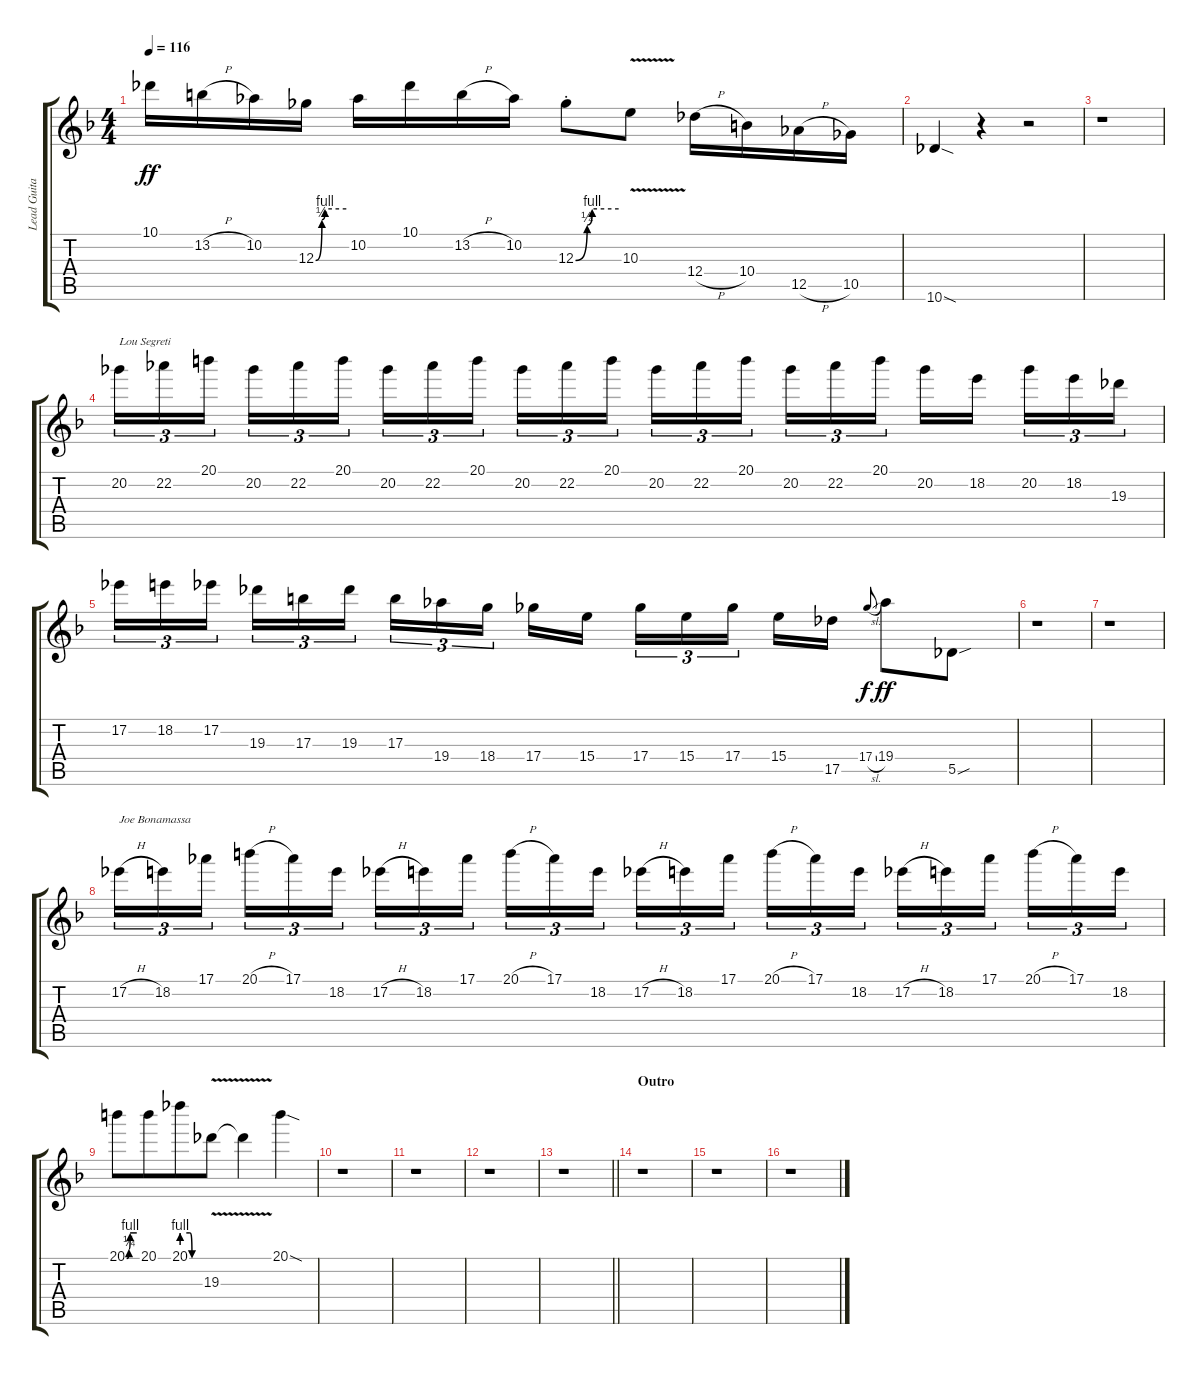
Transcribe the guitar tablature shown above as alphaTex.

\track ("Lead Guitar/Organ" "Lead Guita") {instrument electricguitarjazz}
\staff {score tabs}
\tuning (Eb4 Bb3 Gb3 Db3 Ab2 Eb2) {hide}
\ts (4 4)
\tempo 116
\clef g2
\ks f
10.1.16{dy ff} 13.2{h}.16 10.2.16 12.3{be (custom 0 0 12 2 18 4 60 4)}.16 10.2.16 10.1.16 13.2{h}.16 10.2.16 12.3{be (custom 0 0 16 1 23 4 60 4) st}.8 10.3{v}.8 12.4{h}.16 10.4.16 12.5{h}.16 10.5.16 |
10.6{sod}.4 r.4 r.2 |
r.1 |
20.2.16{tu (3 2) txt "Lou Segreti" volume 16 instrument drawbarorgan} 22.2.16{tu (3 2)} 20.1.16{tu (3 2) beam splitsecondary} 20.2.16{tu (3 2)} 22.2.16{tu (3 2)} 20.1.16{tu (3 2)} 20.2.16{tu (3 2)} 22.2.16{tu (3 2)} 20.1.16{tu (3 2) beam splitsecondary} 20.2.16{tu (3 2)} 22.2.16{tu (3 2)} 20.1.16{tu (3 2)} 20.2.16{tu (3 2)} 22.2.16{tu (3 2)} 20.1.16{tu (3 2) beam splitsecondary} 20.2.16{tu (3 2)} 22.2.16{tu (3 2)} 20.1.16{tu (3 2)} 20.2.16 18.2.16{beam splitsecondary} 20.2.16{tu (3 2)} 18.2.16{tu (3 2)} 19.3.16{tu (3 2)} |
17.2.16{tu (3 2)} 18.2.16{tu (3 2)} 17.2.16{tu (3 2) beam splitsecondary} 19.3.16{tu (3 2)} 17.3.16{tu (3 2)} 19.3.16{tu (3 2)} 17.3.16{tu (3 2)} 19.4.16{tu (3 2)} 18.4.16{tu (3 2) beam splitsecondary} 17.4.16 15.4.16 17.4.16{tu (3 2)} 15.4.16{tu (3 2)} 17.4.16{tu (3 2) beam splitsecondary} 15.4.16 17.5.16 17.4{sl}.8{gr onbeat dy f} 19.4.8{dy ff} 5.5{sou}.8 |
r.1 |
r.1 |
17.2{h}.16{tu (3 2) txt "Joe Bonamassa" instrument electricguitarjazz} 18.2.16{tu (3 2)} 17.1.16{tu (3 2) beam splitsecondary} 20.1{h}.16{tu (3 2)} 17.1.16{tu (3 2)} 18.2.16{tu (3 2)} 17.2{h}.16{tu (3 2)} 18.2.16{tu (3 2)} 17.1.16{tu (3 2) beam splitsecondary} 20.1{h}.16{tu (3 2)} 17.1.16{tu (3 2)} 18.2.16{tu (3 2)} 17.2{h}.16{tu (3 2)} 18.2.16{tu (3 2)} 17.1.16{tu (3 2) beam splitsecondary} 20.1{h}.16{tu (3 2)} 17.1.16{tu (3 2)} 18.2.16{tu (3 2)} 17.2{h}.16{tu (3 2)} 18.2.16{tu (3 2)} 17.1.16{tu (3 2) beam splitsecondary} 20.1{h}.16{tu (3 2)} 17.1.16{tu (3 2)} 18.2.16{tu (3 2)} |
20.1{be (custom 0 0 13 1 20 4 60 4)}.8 20.1.8{beam merge} 20.1{be (custom 0 4 27 4 34 0 60 0)}.8 19.3{v}.8 19.3{t}.4 20.1{sod}.4 |
r.1 |
r.1 |
r.1 |
\barLineRight lightlight
r.1 |
\section ("" "Outro")
r.1 |
r.1 |
r.1
